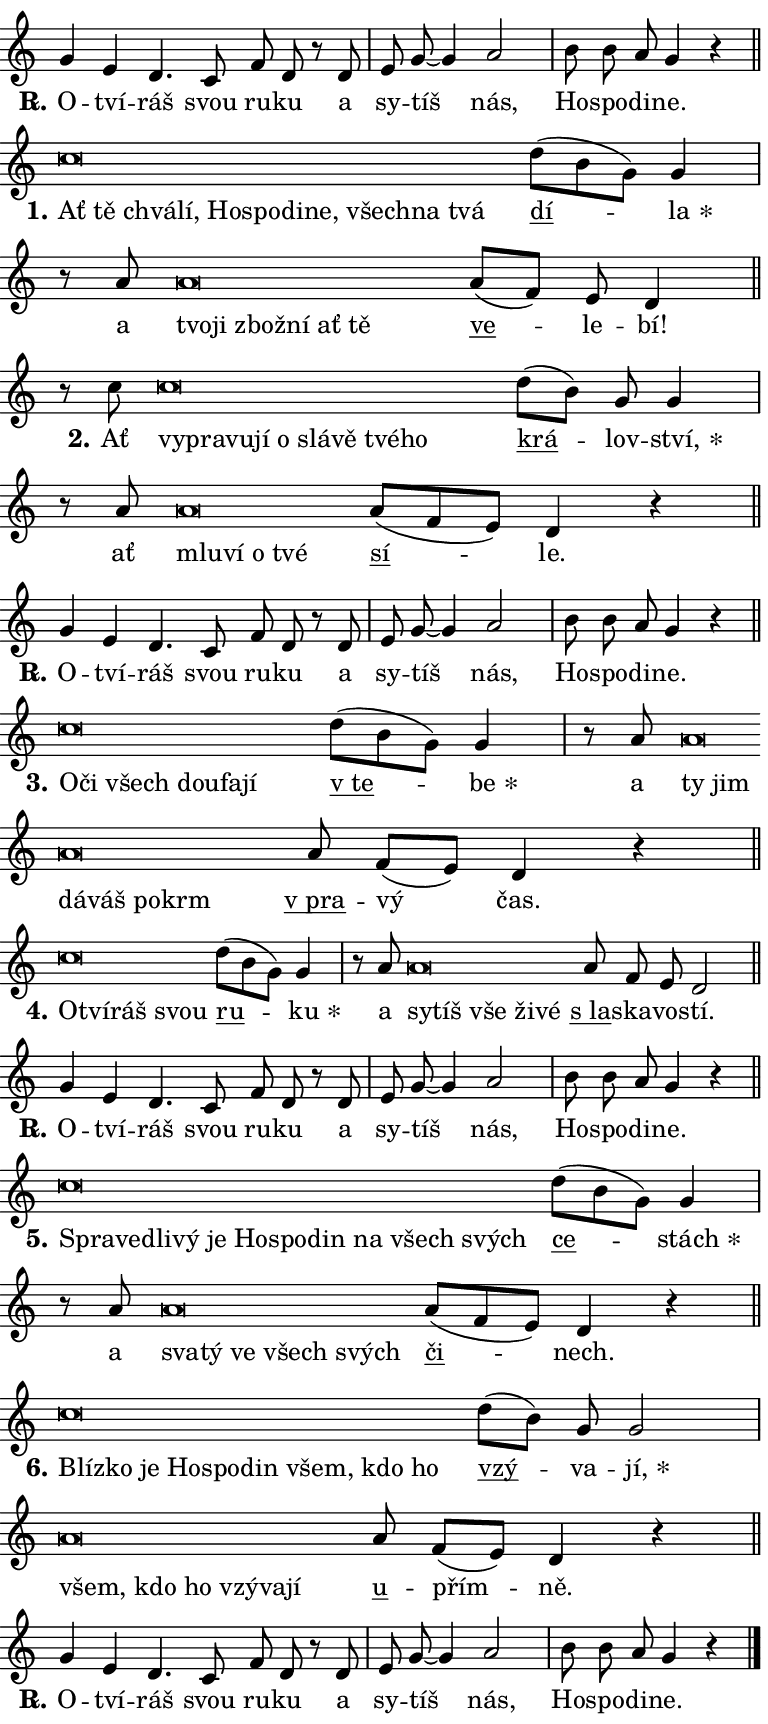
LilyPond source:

\version "2.24.0"
\header { tagline = "" }
\paper {
  indent = 0\cm
  top-margin = 0\cm
  right-margin = 0.13\cm % to fit lyric hyphens
  bottom-margin = 0\cm
  left-margin = 0\cm
  paper-width = 13\cm
  page-breaking = #ly:one-page-breaking
  system-system-spacing.basic-distance = #11
  score-system-spacing.basic-distance = #11
  ragged-last = ##f
}


%% Author: Thomas Morley
%% https://lists.gnu.org/archive/html/lilypond-user/2020-05/msg00002.html
#(define (line-position grob)
"Returns position of @var[grob} in current system:
   @code{'start}, if at first time-step
   @code{'end}, if at last time-step
   @code{'middle} otherwise
"
  (let* ((col (ly:item-get-column grob))
         (ln (ly:grob-object col 'left-neighbor))
         (rn (ly:grob-object col 'right-neighbor))
         (col-to-check-left (if (ly:grob? ln) ln col))
         (col-to-check-right (if (ly:grob? rn) rn col))
         (break-dir-left
           (and
             (ly:grob-property col-to-check-left 'non-musical #f)
             (ly:item-break-dir col-to-check-left)))
         (break-dir-right
           (and
             (ly:grob-property col-to-check-right 'non-musical #f)
             (ly:item-break-dir col-to-check-right))))
        (cond ((eqv? 1 break-dir-left) 'start)
              ((eqv? -1 break-dir-right) 'end)
              (else 'middle))))

#(define (tranparent-at-line-position vctor)
  (lambda (grob)
  "Relying on @code{line-position} select the relevant enry from @var{vctor}.
Used to determine transparency,"
    (case (line-position grob)
      ((end) (not (vector-ref vctor 0)))
      ((middle) (not (vector-ref vctor 1)))
      ((start) (not (vector-ref vctor 2))))))

noteHeadBreakVisibility =
#(define-music-function (break-visibility)(vector?)
"Makes @code{NoteHead}s transparent relying on @var{break-visibility}"
#{
  \override NoteHead.transparent =
    #(tranparent-at-line-position break-visibility)
#})

#(define delete-ledgers-for-transparent-note-heads
  (lambda (grob)
    "Reads whether a @code{NoteHead} is transparent.
If so this @code{NoteHead} is removed from @code{'note-heads} from
@var{grob}, which is supposed to be @code{LedgerLineSpanner}.
As a result ledgers are not printed for this @code{NoteHead}"
    (let* ((nhds-array (ly:grob-object grob 'note-heads))
           (nhds-list
             (if (ly:grob-array? nhds-array)
                 (ly:grob-array->list nhds-array)
                 '()))
           ;; Relies on the transparent-property being done before
           ;; Staff.LedgerLineSpanner.after-line-breaking is executed.
           ;; This is fragile ...
           (to-keep
             (remove
               (lambda (nhd)
                 (ly:grob-property nhd 'transparent #f))
               nhds-list)))
      ;; TODO find a better method to iterate over grob-arrays, similiar
      ;; to filter/remove etc for lists
      ;; For now rebuilt from scratch
      (set! (ly:grob-object grob 'note-heads)  '())
      (for-each
        (lambda (nhd)
          (ly:pointer-group-interface::add-grob grob 'note-heads nhd))
        to-keep))))

squashNotes = {
  \override NoteHead.X-extent = #'(-0.2 . 0.2)
  \override NoteHead.Y-extent = #'(-0.75 . 0)
  \override NoteHead.stencil =
    #(lambda (grob)
       (let ((pos (ly:grob-property grob 'staff-position)))
         (begin
           (if (< pos -7) (display "ERROR: Lower brevis then expected\n") (display ""))
           (if (<= pos -6) ly:text-interface::print ly:note-head::print))))
}
unSquashNotes = {
  \revert NoteHead.X-extent
  \revert NoteHead.Y-extent
  \revert NoteHead.stencil
}

hideNotes = \noteHeadBreakVisibility #begin-of-line-visible
unHideNotes = \noteHeadBreakVisibility #all-visible

% work-around for resetting accidentals
% https://lilypond.org/doc/v2.23/Documentation/notation/displaying-rhythms#unmetered-music
cadenzaMeasure = {
  \cadenzaOff
  \partial 1024 s1024
  \cadenzaOn
}

#(define-markup-command (accent layout props text) (markup?)
  "Underline accented syllable"
  (interpret-markup layout props
    #{\markup \override #'(offset . 4.3) \underline { #text }#}))

responsum = \markup \concat {
  "R" \hspace #-1.05 \path #0.1 #'((moveto 0 0.07) (lineto 0.9 0.8)) \hspace #0.05 "."
}

spaceSize = #0.6828661417322834 % exact space size for TeX Gyre Schola

\layout {
  \context {
    \Staff
    \remove "Time_signature_engraver"
    \override LedgerLineSpanner.after-line-breaking = #delete-ledgers-for-transparent-note-heads
  }
  \context {
    \Lyrics {
      \override LyricSpace.minimum-distance = \spaceSize
      \override LyricText.font-name = #"TeX Gyre Schola"
      \override LyricText.font-size = 1
      \override StanzaNumber.font-name = #"TeX Gyre Schola Bold"
      \override StanzaNumber.font-size = 1
    }
  }
  \context {
    \Score 
    \override NoteHead.text =
      #(lambda (grob) 
        (let ((pos (ly:grob-property grob 'staff-position)))
          #{\markup {
            \combine
              \halign #-0.55 \raise #(if (= pos -6) 0 0.5) \override #'(thickness . 2) \draw-line #'(3.2 . 0)
              \musicglyph "noteheads.sM1"
          }#}))
  }
}

% magnetic-lyrics.ily
%
%   written by
%     Jean Abou Samra <jean@abou-samra.fr>
%     Werner Lemberg <wl@gnu.org>
%
%   adapted by
%     Jiri Hon <jiri.hon@gmail.com>
%
% Version 2022-Apr-15

% https://www.mail-archive.com/lilypond-user@gnu.org/msg149350.html

#(define (Left_hyphen_pointer_engraver context)
   "Collect syllable-hyphen-syllable occurrences in lyrics and store
them in properties.  This engraver only looks to the left.  For
example, if the lyrics input is @code{foo -- bar}, it does the
following.

@itemize @bullet
@item
Set the @code{text} property of the @code{LyricHyphen} grob between
@q{foo} and @q{bar} to @code{foo}.

@item
Set the @code{left-hyphen} property of the @code{LyricText} grob with
text @q{foo} to the @code{LyricHyphen} grob between @q{foo} and
@q{bar}.
@end itemize

Use this auxiliary engraver in combination with the
@code{lyric-@/text::@/apply-@/magnetic-@/offset!} hook."
   (let ((hyphen #f)
         (text #f))
     (make-engraver
      (acknowledgers
       ((lyric-syllable-interface engraver grob source-engraver)
        (set! text grob)))
      (end-acknowledgers
       ((lyric-hyphen-interface engraver grob source-engraver)
        ;(when (not (grob::has-interface grob 'lyric-space-interface))
          (set! hyphen grob)));)
      ((stop-translation-timestep engraver)
       (when (and text hyphen)
         (ly:grob-set-object! text 'left-hyphen hyphen))
       (set! text #f)
       (set! hyphen #f)))))

#(define (lyric-text::apply-magnetic-offset! grob)
   "If the space between two syllables is less than the value in
property @code{LyricText@/.details@/.squash-threshold}, move the right
syllable to the left so that it gets concatenated with the left
syllable.

Use this function as a hook for
@code{LyricText@/.after-@/line-@/breaking} if the
@code{Left_@/hyphen_@/pointer_@/engraver} is active."
   (let ((hyphen (ly:grob-object grob 'left-hyphen #f)))
     (when hyphen
       (let ((left-text (ly:spanner-bound hyphen LEFT)))
         (when (grob::has-interface left-text 'lyric-syllable-interface)
           (let* ((common (ly:grob-common-refpoint grob left-text X))
                  (this-x-ext (ly:grob-extent grob common X))
                  (left-x-ext
                   (begin
                     ;; Trigger magnetism for left-text.
                     (ly:grob-property left-text 'after-line-breaking)
                     (ly:grob-extent left-text common X)))
                  ;; `delta` is the gap width between two syllables.
                  (delta (- (interval-start this-x-ext)
                            (interval-end left-x-ext)))
                  (details (ly:grob-property grob 'details))
                  (threshold (assoc-get 'squash-threshold details 0.2)))
             (when (< delta threshold)
               (let* (;; We have to manipulate the input text so that
                      ;; ligatures crossing syllable boundaries are not
                      ;; disabled.  For languages based on the Latin
                      ;; script this is essentially a beautification.
                      ;; However, for non-Western scripts it can be a
                      ;; necessity.
                      (lt (ly:grob-property left-text 'text))
                      (rt (ly:grob-property grob 'text))
                      (is-space (grob::has-interface hyphen 'lyric-space-interface))
                      (space (if is-space " " ""))
                      (extra-delta (if is-space spaceSize 0))
                      ;; Append new syllable.
                      (ltrt-space (if (and (string? lt) (string? rt))
                                (string-append lt space rt)
                                (make-concat-markup (list lt space rt))))
                      ;; Right-align `ltrt` to the right side.
                      (ltrt-space-markup (grob-interpret-markup
                               grob
                               (make-translate-markup
                                (cons (interval-length this-x-ext) 0)
                                (make-right-align-markup ltrt-space)))))
                 (begin
                   ;; Don't print `left-text`.
                   (ly:grob-set-property! left-text 'stencil #f)
                   ;; Set text and stencil (which holds all collected
                   ;; syllables so far) and shift it to the left.
                   (ly:grob-set-property! grob 'text ltrt-space)
                   (ly:grob-set-property! grob 'stencil ltrt-space-markup)
                   (ly:grob-translate-axis! grob (- (- delta extra-delta)) X))))))))))


#(define (lyric-hyphen::displace-bounds-first grob)
   ;; Make very sure this callback isn't triggered too early.
   (let ((left (ly:spanner-bound grob LEFT))
         (right (ly:spanner-bound grob RIGHT)))
     (ly:grob-property left 'after-line-breaking)
     (ly:grob-property right 'after-line-breaking)
     (ly:lyric-hyphen::print grob)))

squashThreshold = #0.4

\layout {
  \context {
    \Lyrics
    \consists #Left_hyphen_pointer_engraver
    \override LyricText.after-line-breaking =
      #lyric-text::apply-magnetic-offset!
    \override LyricHyphen.stencil = #lyric-hyphen::displace-bounds-first
    \override LyricText.details.squash-threshold = \squashThreshold
    \override LyricHyphen.minimum-distance = 0
    \override LyricHyphen.minimum-length = \squashThreshold
  }
}

squashText = \override LyricText.details.squash-threshold = 9999
unSquashText = \override LyricText.details.squash-threshold = \squashThreshold

leftText = \override LyricText.self-alignment-X = #LEFT
unLeftText = \revert LyricText.self-alignment-X

starOffset = #(lambda (grob) 
                (let ((x_offset (ly:self-alignment-interface::aligned-on-x-parent grob)))
                  (if (= x_offset 0) 0 (+ x_offset 1.2))))

star = #(define-music-function (syllable)(string?)
"Append star separator at the end of a syllable"
#{
  \once \override LyricText.X-offset = #starOffset
  \lyricmode { \markup {
    #syllable
    \override #'((font-name . "TeX Gyre Schola Bold")) \hspace #0.2 \lower #0.65 \larger "*"
  } }
#})

starAccent = #(define-music-function (syllable)(string?)
"Append star separator at the end of a syllable and make accent"
#{
  \once \override LyricText.X-offset = #starOffset
  \lyricmode { \markup {
    \accent #syllable
    \override #'((font-name . "TeX Gyre Schola Bold")) \hspace #0.2 \lower #0.65 \larger "*"
  } }
#})

breath = #(define-music-function (syllable)(string?)
"Append breathing indicator at the end of a syllable"
#{
  \lyricmode { \markup { #syllable "+" } }
#})

optionalBreath = #(define-music-function (syllable)(string?)
"Append optional breathing indicator at the end of a syllable"
#{
  \lyricmode { \markup { #syllable "(+)" } }
#})


\score {
    <<
        \new Voice = "melody" { \cadenzaOn \key c \major \relative { g'4 e d4. c8 f d r d \cadenzaMeasure \bar "|" e g~ g4 a2 \cadenzaMeasure \bar "|" b8 b a g4 r \cadenzaMeasure \bar "||" \break } }
        \new Lyrics \lyricsto "melody" { \lyricmode { \set stanza = \responsum
O -- tví -- ráš svou ru -- ku a sy -- tíš nás, Ho -- spo -- di -- ne. } }
    >>
    \layout {}
}

\score {
    <<
        \new Voice = "melody" { \cadenzaOn \key c \major \relative { \squashNotes c''\breve*1/16 \hideNotes \breve*1/16 \bar "" \breve*1/16 \bar "" \breve*1/16 \bar "" \breve*1/16 \bar "" \breve*1/16 \bar "" \breve*1/16 \bar "" \breve*1/16 \bar "" \breve*1/16 \bar "" \breve*1/16 \breve*1/16 \bar "" \unHideNotes \unSquashNotes \bar "" d8[( b g)] g4 \cadenzaMeasure \bar "|" r8 a8 \squashNotes a\breve*1/16 \hideNotes \breve*1/16 \bar "" \breve*1/16 \bar "" \breve*1/16 \bar "" \breve*1/16 \breve*1/16 \bar "" \unHideNotes \unSquashNotes \bar "" a8[( f)] e d4 \cadenzaMeasure \bar "||" \break } }
        \new Lyrics \lyricsto "melody" { \lyricmode { \set stanza = "1."
\leftText Ať \squashText tě chvá -- lí, Ho -- spo -- di -- ne, všech -- na tvá \unLeftText \unSquashText \markup \accent dí -- \star la a \leftText tvo -- \squashText ji zbož -- ní ať tě \unLeftText \unSquashText \markup \accent ve -- le -- bí! } }
    >>
    \layout {}
}

\score {
    <<
        \new Voice = "melody" { \cadenzaOn \key c \major \relative { r8 c''8 \squashNotes c\breve*1/16 \hideNotes \breve*1/16 \bar "" \breve*1/16 \bar "" \breve*1/16 \bar "" \breve*1/16 \bar "" \breve*1/16 \bar "" \breve*1/16 \bar "" \breve*1/16 \breve*1/16 \bar "" \unHideNotes \unSquashNotes \bar "" d8[( b)] g g4 \cadenzaMeasure \bar "|" r8 a8 \squashNotes a\breve*1/16 \hideNotes \breve*1/16 \bar "" \breve*1/16 \breve*1/16 \bar "" \unHideNotes \unSquashNotes \bar "" a8[( f e)] d4 r \cadenzaMeasure \bar "||" \break } }
        \new Lyrics \lyricsto "melody" { \lyricmode { \set stanza = "2."
Ať \leftText vy -- \squashText pra -- vu -- jí o slá -- vě tvé -- ho \unLeftText \unSquashText \markup \accent krá -- lov -- \star ství, ať \leftText mlu -- \squashText ví o tvé \unLeftText \unSquashText \markup \accent sí -- le. } }
    >>
    \layout {}
}

\score {
    <<
        \new Voice = "melody" { \cadenzaOn \key c \major \relative { g'4 e d4. c8 f d r d \cadenzaMeasure \bar "|" e g~ g4 a2 \cadenzaMeasure \bar "|" b8 b a g4 r \cadenzaMeasure \bar "||" \break } }
        \new Lyrics \lyricsto "melody" { \lyricmode { \set stanza = \responsum
O -- tví -- ráš svou ru -- ku a sy -- tíš nás, Ho -- spo -- di -- ne. } }
    >>
    \layout {}
}

\score {
    <<
        \new Voice = "melody" { \cadenzaOn \key c \major \relative { \squashNotes c''\breve*1/16 \hideNotes \breve*1/16 \bar "" \breve*1/16 \bar "" \breve*1/16 \bar "" \breve*1/16 \breve*1/16 \bar "" \unHideNotes \unSquashNotes \bar "" d8[( b g)] g4 \cadenzaMeasure \bar "|" r8 a8 \squashNotes a\breve*1/16 \hideNotes \breve*1/16 \bar "" \breve*1/16 \bar "" \breve*1/16 \bar "" \breve*1/16 \breve*1/16 \bar "" \unHideNotes \unSquashNotes \bar "" a8 f[( e)] d4 r \cadenzaMeasure \bar "||" \break } }
        \new Lyrics \lyricsto "melody" { \lyricmode { \set stanza = "3."
\leftText O -- \squashText či všech dou -- fa -- jí \unLeftText \unSquashText \markup \accent "v te" -- \star be a \leftText ty \squashText jim dá -- váš po -- krm \unLeftText \unSquashText \markup \accent "v pra" -- vý čas. } }
    >>
    \layout {}
}

\score {
    <<
        \new Voice = "melody" { \cadenzaOn \key c \major \relative { \squashNotes c''\breve*1/16 \hideNotes \breve*1/16 \bar "" \breve*1/16 \breve*1/16 \bar "" \unHideNotes \unSquashNotes \bar "" d8[( b g)] g4 \cadenzaMeasure \bar "|" r8 a8 \squashNotes a\breve*1/16 \hideNotes \breve*1/16 \bar "" \breve*1/16 \bar "" \breve*1/16 \breve*1/16 \bar "" \unHideNotes \unSquashNotes \bar "" a8 f e d2 \cadenzaMeasure \bar "||" \break } }
        \new Lyrics \lyricsto "melody" { \lyricmode { \set stanza = "4."
\leftText O -- \squashText tví -- ráš svou \unLeftText \unSquashText \markup \accent ru -- \star ku a \leftText sy -- \squashText tíš vše ži -- vé \unLeftText \unSquashText \markup \accent "s la" -- ska -- vo -- stí. } }
    >>
    \layout {}
}

\score {
    <<
        \new Voice = "melody" { \cadenzaOn \key c \major \relative { g'4 e d4. c8 f d r d \cadenzaMeasure \bar "|" e g~ g4 a2 \cadenzaMeasure \bar "|" b8 b a g4 r \cadenzaMeasure \bar "||" \break } }
        \new Lyrics \lyricsto "melody" { \lyricmode { \set stanza = \responsum
O -- tví -- ráš svou ru -- ku a sy -- tíš nás, Ho -- spo -- di -- ne. } }
    >>
    \layout {}
}

\score {
    <<
        \new Voice = "melody" { \cadenzaOn \key c \major \relative { \squashNotes c''\breve*1/16 \hideNotes \breve*1/16 \bar "" \breve*1/16 \bar "" \breve*1/16 \bar "" \breve*1/16 \bar "" \breve*1/16 \bar "" \breve*1/16 \bar "" \breve*1/16 \bar "" \breve*1/16 \bar "" \breve*1/16 \breve*1/16 \bar "" \unHideNotes \unSquashNotes \bar "" d8[( b g)] g4 \cadenzaMeasure \bar "|" r8 a8 \squashNotes a\breve*1/16 \hideNotes \breve*1/16 \bar "" \breve*1/16 \bar "" \breve*1/16 \breve*1/16 \bar "" \unHideNotes \unSquashNotes \bar "" a8[( f e)] d4 r \cadenzaMeasure \bar "||" \break } }
        \new Lyrics \lyricsto "melody" { \lyricmode { \set stanza = "5."
\leftText Spra -- \squashText ve -- dli -- vý je Ho -- spo -- din na všech svých \unLeftText \unSquashText \markup \accent ce -- \star stách a \leftText sva -- \squashText tý ve všech svých \unLeftText \unSquashText \markup \accent či -- nech. } }
    >>
    \layout {}
}

\score {
    <<
        \new Voice = "melody" { \cadenzaOn \key c \major \relative { \squashNotes c''\breve*1/16 \hideNotes \breve*1/16 \bar "" \breve*1/16 \bar "" \breve*1/16 \bar "" \breve*1/16 \bar "" \breve*1/16 \bar "" \breve*1/16 \bar "" \breve*1/16 \breve*1/16 \bar "" \unHideNotes \unSquashNotes \bar "" d8[( b)] g g2 \cadenzaMeasure \bar "|" \squashNotes a\breve*1/16 \hideNotes \breve*1/16 \bar "" \breve*1/16 \bar "" \breve*1/16 \bar "" \breve*1/16 \breve*1/16 \bar "" \unHideNotes \unSquashNotes \bar "" a8 f[( e)] d4 r \cadenzaMeasure \bar "||" \break } }
        \new Lyrics \lyricsto "melody" { \lyricmode { \set stanza = "6."
\leftText Blíz -- \squashText ko je Ho -- spo -- din všem, kdo ho \unLeftText \unSquashText \markup \accent vzý -- va -- \star jí, \leftText všem, \squashText kdo ho vzý -- va -- jí \unLeftText \unSquashText \markup \accent u -- přím -- ně. } }
    >>
    \layout {}
}

\score {
    <<
        \new Voice = "melody" { \cadenzaOn \key c \major \relative { g'4 e d4. c8 f d r d \cadenzaMeasure \bar "|" e g~ g4 a2 \cadenzaMeasure \bar "|" b8 b a g4 r \cadenzaMeasure \bar "||" \break } \bar "|." }
        \new Lyrics \lyricsto "melody" { \lyricmode { \set stanza = \responsum
O -- tví -- ráš svou ru -- ku a sy -- tíš nás, Ho -- spo -- di -- ne. } }
    >>
    \layout {}
}
